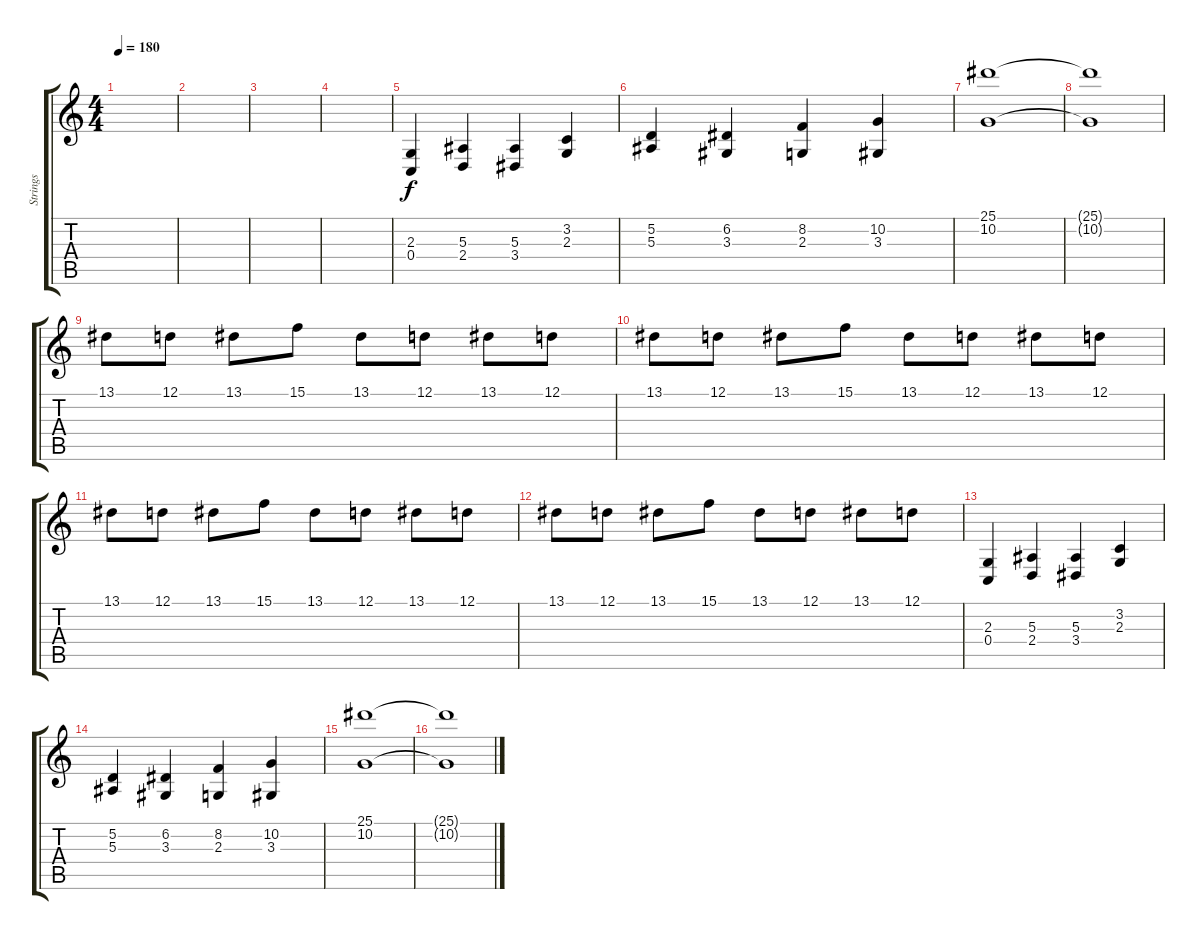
\track ("Strings" "Strings") {instrument stringensemble1}
\staff {score tabs}
\tuning (D4 A3 F3 C3 G2 C2) {hide}
\ts (4 4)
\tempo 180
\clef g2
\ks c
|
|
|
|
(2.3 0.4).4{volume 16} (5.3 2.4).4 (5.3 3.4).4 (3.2 2.3).4 |
(5.2 5.3).4 (6.2 3.3).4 (8.2 2.3).4 (10.2 3.3).4 |
(25.1 10.2).1 |
(25.1{t} 10.2{t}).1 |
13.1.8 12.1.8 13.1.8 15.1.8 13.1.8 12.1.8 13.1.8 12.1.8 |
13.1.8 12.1.8 13.1.8 15.1.8 13.1.8 12.1.8 13.1.8 12.1.8 |
13.1.8 12.1.8 13.1.8 15.1.8 13.1.8 12.1.8 13.1.8 12.1.8 |
13.1.8 12.1.8 13.1.8 15.1.8 13.1.8 12.1.8 13.1.8 12.1.8 |
(2.3 0.4).4{volume 16} (5.3 2.4).4 (5.3 3.4).4 (3.2 2.3).4 |
(5.2 5.3).4 (6.2 3.3).4 (8.2 2.3).4 (10.2 3.3).4 |
(25.1 10.2).1 |
(25.1{t} 10.2{t}).1
